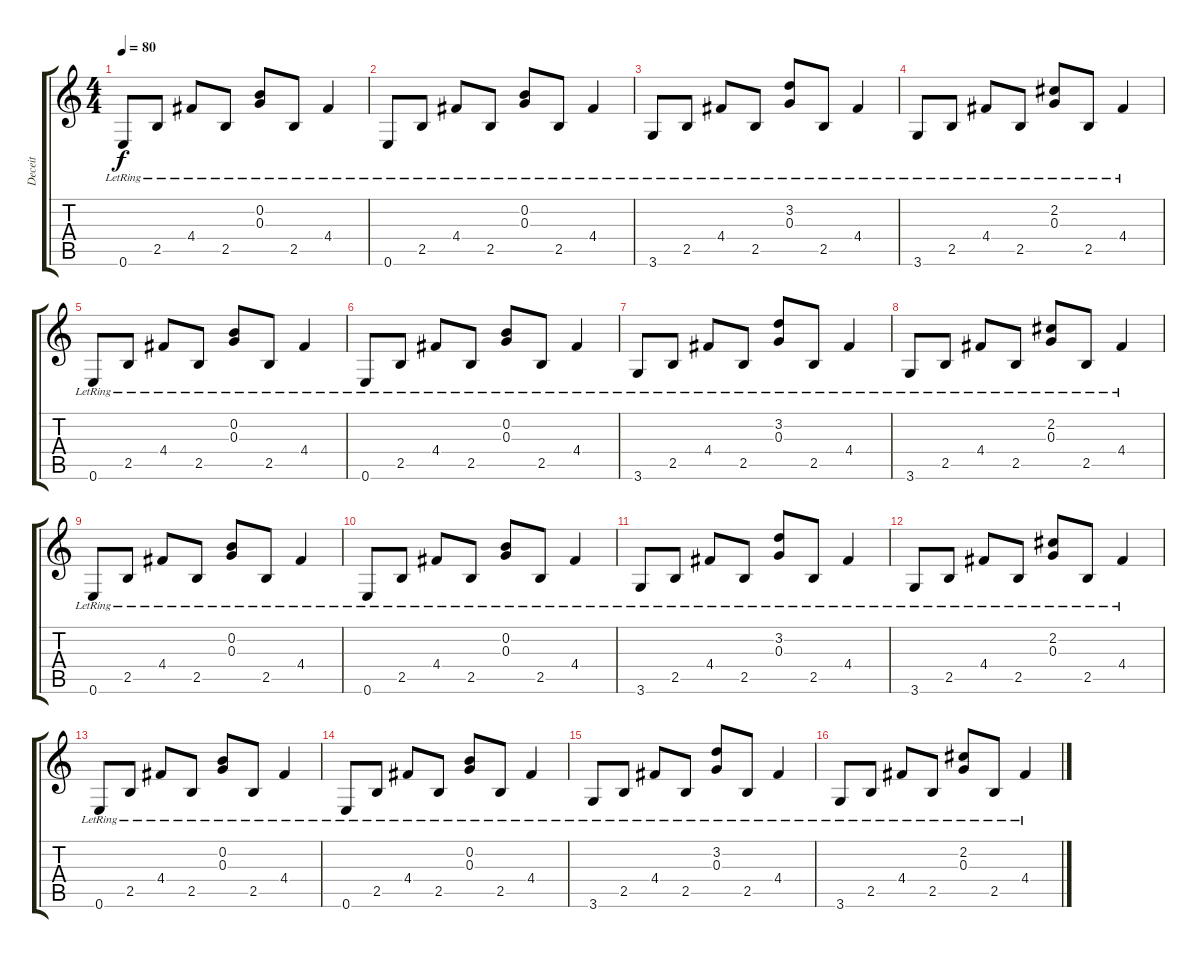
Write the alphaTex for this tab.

\track ("Deceit" "Deceit") {instrument acousticguitarnylon}
\staff {score tabs}
\tuning (E4 B3 G3 D3 A2 E2) {hide}
\ts (4 4)
\tempo 80
\clef g2
\ks c
0.6{lr}.8{dy f} 2.5{lr}.8 4.4{lr}.8 2.5{lr}.8 (0.2{lr} 0.3{lr}).8 2.5{lr}.8 4.4{lr}.4 |
0.6{lr}.8 2.5{lr}.8 4.4{lr}.8 2.5{lr}.8 (0.2{lr} 0.3{lr}).8 2.5{lr}.8 4.4{lr}.4 |
3.6{lr}.8 2.5{lr}.8 4.4{lr}.8 2.5{lr}.8 (3.2{lr} 0.3{lr}).8 2.5{lr}.8 4.4{lr}.4 |
3.6{lr}.8 2.5{lr}.8 4.4{lr}.8 2.5{lr}.8 (2.2{lr} 0.3{lr}).8 2.5{lr}.8 4.4{lr}.4 |
0.6{lr}.8 2.5{lr}.8 4.4{lr}.8 2.5{lr}.8 (0.2{lr} 0.3{lr}).8 2.5{lr}.8 4.4{lr}.4 |
0.6{lr}.8 2.5{lr}.8 4.4{lr}.8 2.5{lr}.8 (0.2{lr} 0.3{lr}).8 2.5{lr}.8 4.4{lr}.4 |
3.6{lr}.8 2.5{lr}.8 4.4{lr}.8 2.5{lr}.8 (3.2{lr} 0.3{lr}).8 2.5{lr}.8 4.4{lr}.4 |
3.6{lr}.8 2.5{lr}.8 4.4{lr}.8 2.5{lr}.8 (2.2{lr} 0.3{lr}).8 2.5{lr}.8 4.4{lr}.4 |
0.6{lr}.8 2.5{lr}.8 4.4{lr}.8 2.5{lr}.8 (0.2{lr} 0.3{lr}).8 2.5{lr}.8 4.4{lr}.4 |
0.6{lr}.8 2.5{lr}.8 4.4{lr}.8 2.5{lr}.8 (0.2{lr} 0.3{lr}).8 2.5{lr}.8 4.4{lr}.4 |
3.6{lr}.8 2.5{lr}.8 4.4{lr}.8 2.5{lr}.8 (3.2{lr} 0.3{lr}).8 2.5{lr}.8 4.4{lr}.4 |
3.6{lr}.8 2.5{lr}.8 4.4{lr}.8 2.5{lr}.8 (2.2{lr} 0.3{lr}).8 2.5{lr}.8 4.4{lr}.4 |
0.6{lr}.8 2.5{lr}.8 4.4{lr}.8 2.5{lr}.8 (0.2{lr} 0.3{lr}).8 2.5{lr}.8 4.4{lr}.4 |
0.6{lr}.8 2.5{lr}.8 4.4{lr}.8 2.5{lr}.8 (0.2{lr} 0.3{lr}).8 2.5{lr}.8 4.4{lr}.4 |
3.6{lr}.8 2.5{lr}.8 4.4{lr}.8 2.5{lr}.8 (3.2{lr} 0.3{lr}).8 2.5{lr}.8 4.4{lr}.4 |
3.6{lr}.8 2.5{lr}.8 4.4{lr}.8 2.5{lr}.8 (2.2{lr} 0.3{lr}).8 2.5{lr}.8 4.4{lr}.4
